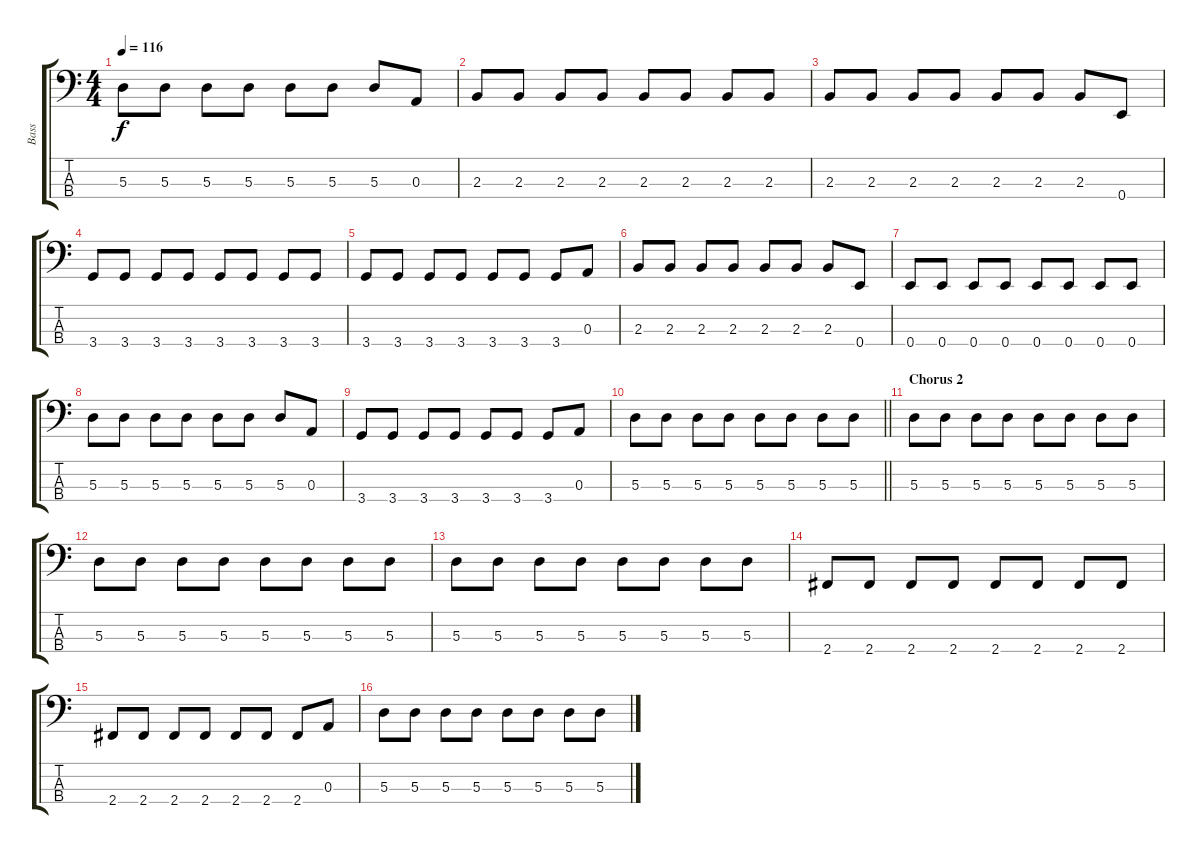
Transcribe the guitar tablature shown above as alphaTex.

\track ("Bass" "Bass") {instrument electricbassfinger}
\staff {score tabs}
\tuning (G2 D2 A1 E1) {hide}
\ts (4 4)
\tempo 116
\clef f4
\ks c
5.3.8{dy f} 5.3.8 5.3.8 5.3.8 5.3.8 5.3.8 5.3.8 0.3.8 |
2.3.8 2.3.8 2.3.8 2.3.8 2.3.8 2.3.8 2.3.8 2.3.8 |
2.3.8 2.3.8 2.3.8 2.3.8 2.3.8 2.3.8 2.3.8 0.4.8 |
3.4.8 3.4.8 3.4.8 3.4.8 3.4.8 3.4.8 3.4.8 3.4.8 |
3.4.8 3.4.8 3.4.8 3.4.8 3.4.8 3.4.8 3.4.8 0.3.8 |
2.3.8 2.3.8 2.3.8 2.3.8 2.3.8 2.3.8 2.3.8 0.4.8 |
0.4.8 0.4.8 0.4.8 0.4.8 0.4.8 0.4.8 0.4.8 0.4.8 |
5.3.8 5.3.8 5.3.8 5.3.8 5.3.8 5.3.8 5.3.8 0.3.8 |
3.4.8 3.4.8 3.4.8 3.4.8 3.4.8 3.4.8 3.4.8 0.3.8 |
\barLineRight lightlight
5.3.8 5.3.8 5.3.8 5.3.8 5.3.8 5.3.8 5.3.8 5.3.8 |
\section ("" "Chorus 2")
5.3.8 5.3.8 5.3.8 5.3.8 5.3.8 5.3.8 5.3.8 5.3.8 |
5.3.8 5.3.8 5.3.8 5.3.8 5.3.8 5.3.8 5.3.8 5.3.8 |
5.3.8 5.3.8 5.3.8 5.3.8 5.3.8 5.3.8 5.3.8 5.3.8 |
2.4.8 2.4.8 2.4.8 2.4.8 2.4.8 2.4.8 2.4.8 2.4.8 |
2.4.8 2.4.8 2.4.8 2.4.8 2.4.8 2.4.8 2.4.8 0.3.8 |
5.3.8 5.3.8 5.3.8 5.3.8 5.3.8 5.3.8 5.3.8 5.3.8
